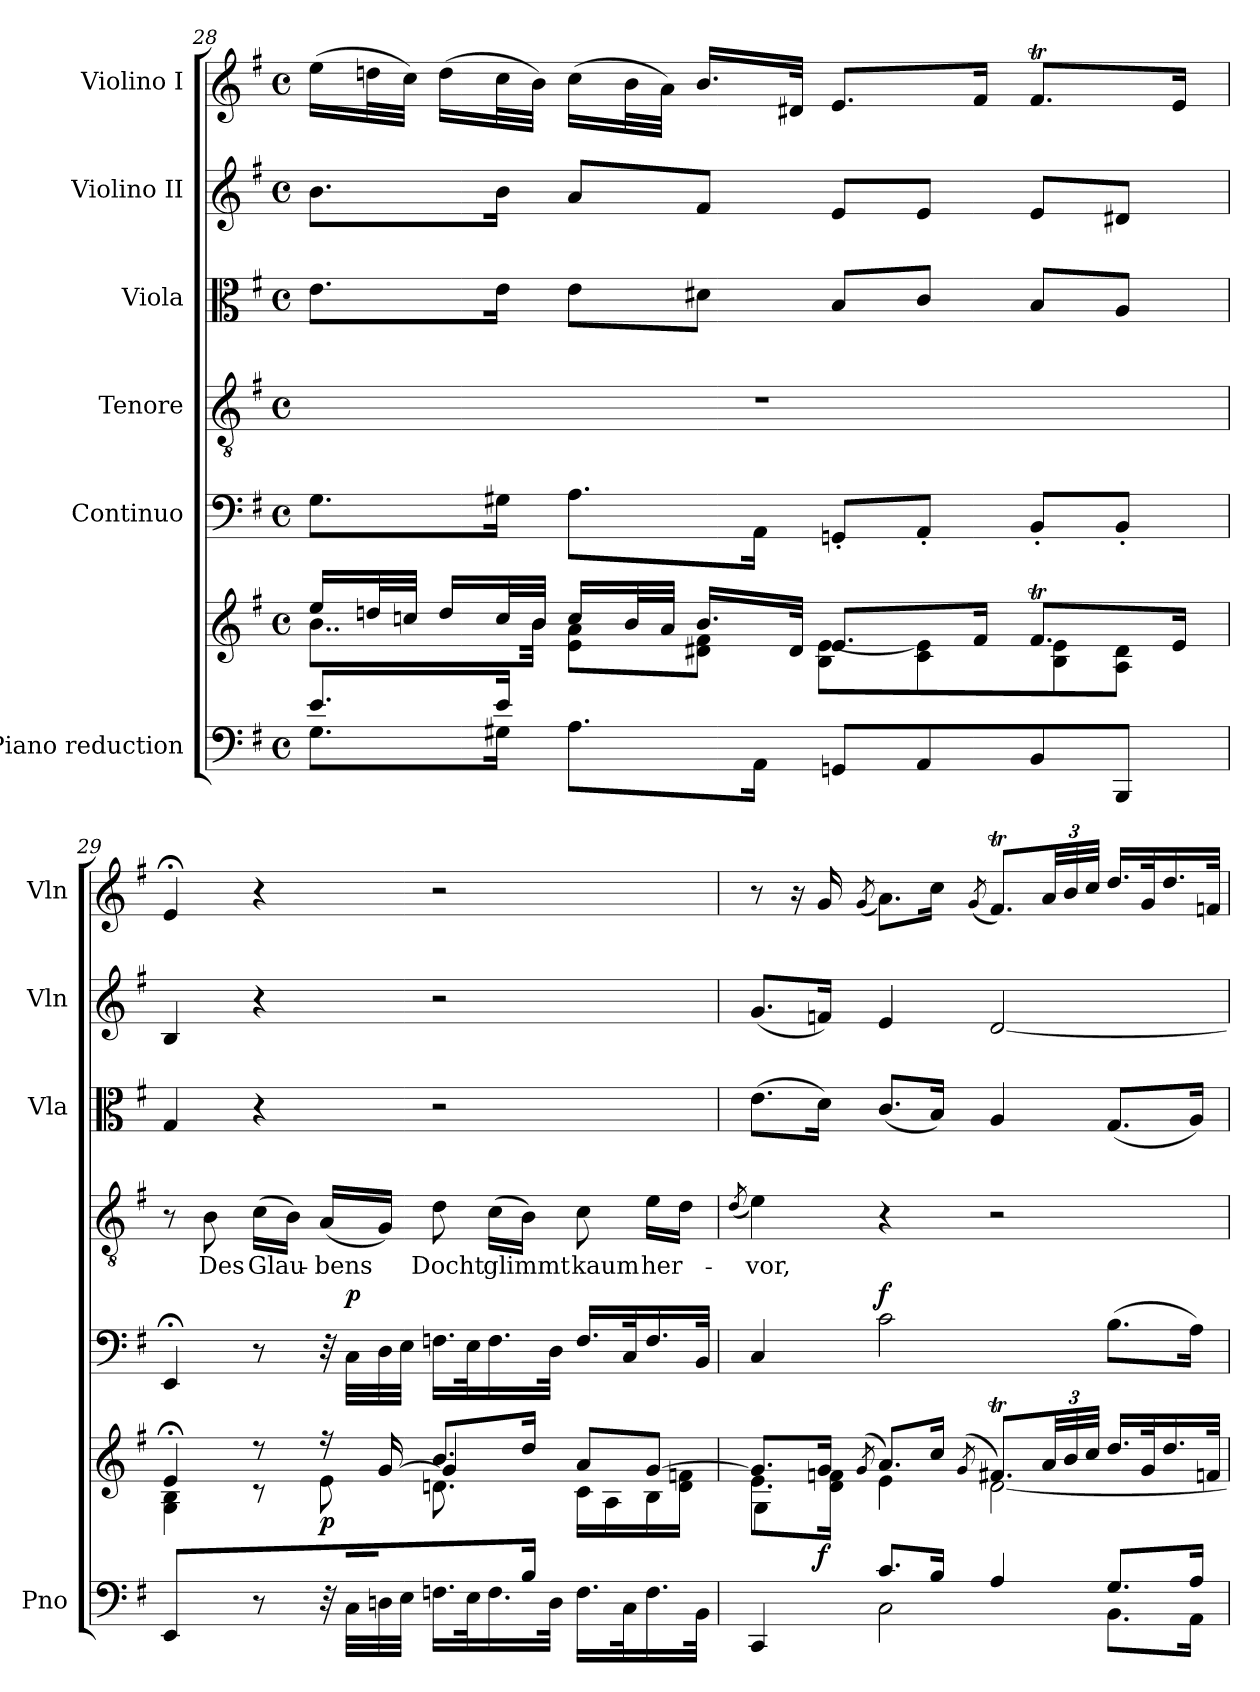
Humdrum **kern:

**kern	**kern	**dynam	**kern	**dynam	**kern	**text	**kern	**kern	**kern
*part6	*part6	*part6	*part5	*part5	*part4	*part4	*part3	*part2	*part1
*staff7	*staff6	*staff6/7	*staff5	*staff5	*staff4	*staff4	*staff3	*staff2	*staff1
*I"Piano reduction	*	*	*I"Continuo	*	*I"Tenore	*	*I"Viola	*I"Violino II	*I"Violino I
*I'Pno	*	*	*	*	*	*	*I'Vla	*I'Vln	*I'Vln
*clefF4	*clefG2	*	*clefF4	*	*clefGv2	*	*clefC3	*clefG2	*clefG2
*k[f#]	*k[f#]	*	*k[f#]	*	*k[f#]	*	*k[f#]	*k[f#]	*k[f#]
*M4/4	*M4/4	*	*M4/4	*	*M4/4	*	*M4/4	*M4/4	*M4/4
*met(c)	*met(c)	*	*met(c)	*	*met(c)	*	*met(c)	*met(c)	*met(c)
=28	=28	=28	=28	=28	=28	=28	=28	=28	=28
*^	*^	*	*	*	*	*	*	*	*
8.e/L	8.G\L	16ee/LL	8..b\L	.	8.G\L	.	1r	.	8.e\L	8.b\L	(16ee\LL
.	.	32ddn/L	.	.	.	.	.	.	.	.	32ddn\L
.	.	32ccn/JJJ	.	.	.	.	.	.	.	.	32cc\JJJ)
.	.	16dd/LL	.	.	.	.	.	.	.	.	(16dd\LL
16e/Jk	16G#X\Jk	32cc/L	.	.	16G#X\Jk	.	.	.	16e\Jk	16b\Jk	32cc\L
.	.	32b/JJJ	32b\Jkk	.	.	.	.	.	.	.	32b\JJJ)
4ryy	8.A\L	16cc/LL	8e\ 8a\L	.	8.A\L	.	.	.	8e\L	8a/L	(16cc\LL
.	.	32b/L	.	.	.	.	.	.	.	.	32b\L
.	.	32a/JJJ	.	.	.	.	.	.	.	.	32a\JJJ)
.	.	16.b/LL	8d#X\ 8f#\J	.	.	.	.	.	8d#X\J	8f#/J	16.b/LL
.	16AA\Jk	.	.	.	16AA\Jk	.	.	.	.	.	.
.	.	32d#/JJk	.	.	.	.	.	.	.	.	32d#X/JJk
8GGn/L	2ryy	8.e/L	8B\ [8e\L	.	8GGn'/L	.	.	.	8B/L	8e/L	8.e/L
8AA/	.	.	8c\ 8e\]	.	8AA'/J	.	.	.	8c/J	8e/J	.
.	.	16f#/Jk	.	.	.	.	.	.	.	.	16f#/Jk
8BB/	.	8.f#t/L	8B\ 8e\	.	8BB'/L	.	.	.	8B/L	8e/L	8.f#t/L
8BBB/J	.	.	8A\ 8d#\J	.	8BB'/J	.	.	.	8A/J	8d#X/J	.
.	.	16e/Jk	.	.	.	.	.	.	.	.	16e/Jk
=29	=29	=29	=29	=29	=29	=29	=29	=29	=29	=29	=29
*	*	*	*^	*	*	*	*	*	*	*	*
4EE/	4r;yy	4e;</	4G\ 4B\	2ryy	.	4EE;</	.	8r	.	4G/	4B/	4e;</
!	!	!	!	!	!	!	!	!	!LO:LY:b	!	!	!
.	.	.	.	.	.	.	.	8B\	Des	.	.	.
!	!	!	!	!	!	!	!	!	!LO:LY:b	!	!	!
8r	8ryy	8r	8r	.	.	8r	.	(16c\LL	Glau-	4r	4r	4r
.	.	.	.	.	.	.	.	16B\JJ)	.	.	.	.
!	!	!	!	!	!LO:DY:b	!	!	!	!LO:LY:b	!	!	!
32r	32ryy	16r	8e\	.	p	32r	.	(16A/LL	-bens	.	.	.
!	!	!	!	!	!	!	!LO:DY:a	!	!	!	!	!
32ryy	32C\LLL	.	.	.	.	32C\LLL	p	.	.	.	.	.
16ryy	32Dn\	[<16g/	.	.	.	32D\	.	16G/JJ)	.	.	.	.
.	32E\JJJ	.	.	.	.	32E\JJJ	.	.	.	.	.	.
!	!	!	!	!	!	!	!	!	!LO:LY:b	!	!	!
8.ryy	16.Fn\LL	8.b/L	4g/]	8.dn\L	.	16.Fn\LL	.	8d\	Docht	2r	2r	2r
.	32E\K	.	.	.	.	32E\K	.	.	.	.	.	.
!	!	!	!	!	!	!	!	!	!LO:LY:b	!	!	!
.	16.F\	.	.	.	.	16.F\	.	(16c\LL	glimmt	.	.	.
16B/Jk	.	16dd/Jk	.	4ryy	.	.	.	16B\JJ)	.	.	.	.
.	32D\JJk	.	.	.	.	32D\JJk	.	.	.	.	.	.
!	!	!	!	!	!	!	!	!	!LO:LY:b	!	!	!
4ryy	16.F\LL	8a/L	16c\LL	.	.	16.F/LL	.	8c\	kaum	.	.	.
.	.	.	16A\	.	.	.	.	.	.	.	.	.
.	32C\K	.	.	.	.	32C/K	.	.	.	.	.	.
!	!	!	!	!	!	!	!	!	!LO:LY:b	!	!	!
.	16.F\	[8g/J	16B\	.	.	16.F/	.	16e\LL	her-	.	.	.
.	.	.	16d\ 16fn\JJ	16ryy	.	.	.	16d\JJ	.	.	.	.
.	32BB\JJk	.	.	.	.	32BB/JJk	.	.	.	.	.	.
!!LO:LB:g=z
=30	=30	=30	=30	=30	=30	=30	=30	=30	=30	=30	=30	=30
.	.	.	.	.	.	.	.	(8qd/	.	.	.	.
!	!	!	!	!	!	!	!	!	!LO:LY:b	!	!	!
4CC/	4ryy	8.g/L]	8.e\L	4G\	.	4C/	.	4e\)	-vor,	(8.e\L	(8.g/L	8r
.	.	.	.	.	.	.	.	.	.	.	.	16r
!	!	!	!	!	!LO:DY:b	!	!	!	!	!	!	!
.	.	16g/Jk	16d\ 16fn\Jk	.	f	.	.	.	.	16d\Jk)	16fn/Jk)	16g/
.	.	(8qg/	.	.	.	.	.	.	.	.	.	(8qg/
!	!	!	!	!	!	!	!LO:DY:a	!	!	!	!	!
8.c/L	2C\	8.a/L)	4e\	2.ryy	.	2c\	f	4r	.	(8.c/L	4e/	8.a\L)
16B/Jk	.	16cc/Jk	.	.	.	.	.	.	.	16B/Jk)	.	16cc\Jk
.	.	(>8qg/	.	.	.	.	.	.	.	.	.	(8qg/
4A/	.	8.f#Xt/L)	[2d\	.	.	.	.	2r	.	4A/	[2d/	8.f#t/L)
*	*	*Xbrackettup	*	*	*	*	*	*	*	*	*	*Xbrackettup
.	.	48a/LL	.	.	.	.	.	.	.	.	.	48a/LL
.	.	48b/	.	.	.	.	.	.	.	.	.	48b/
.	.	48cc/JJJ	.	.	.	.	.	.	.	.	.	48cc/JJJ
8.G/L	8.BB\L	16.dd/LL	.	.	.	(8.B\L	.	.	.	(8.G/L	.	16.dd/LL
.	.	32g/K	.	.	.	.	.	.	.	.	.	32g/K
.	.	16.dd/	.	.	.	.	.	.	.	.	.	16.dd/
16A/Jk	16AA\Jk	.	.	.	.	16A\Jk)	.	.	.	16A/Jk)	.	.
.	.	32fn/JJk	.	.	.	.	.	.	.	.	.	32fn/JJk
*v	*v	*	*	*	*	*	*	*	*	*	*	*
*	*v	*v	*v	*	*	*	*	*	*	*	*
=	=	=	=	=	=	=	=	=	=
*-	*-	*-	*-	*-	*-	*-	*-	*-	*-
